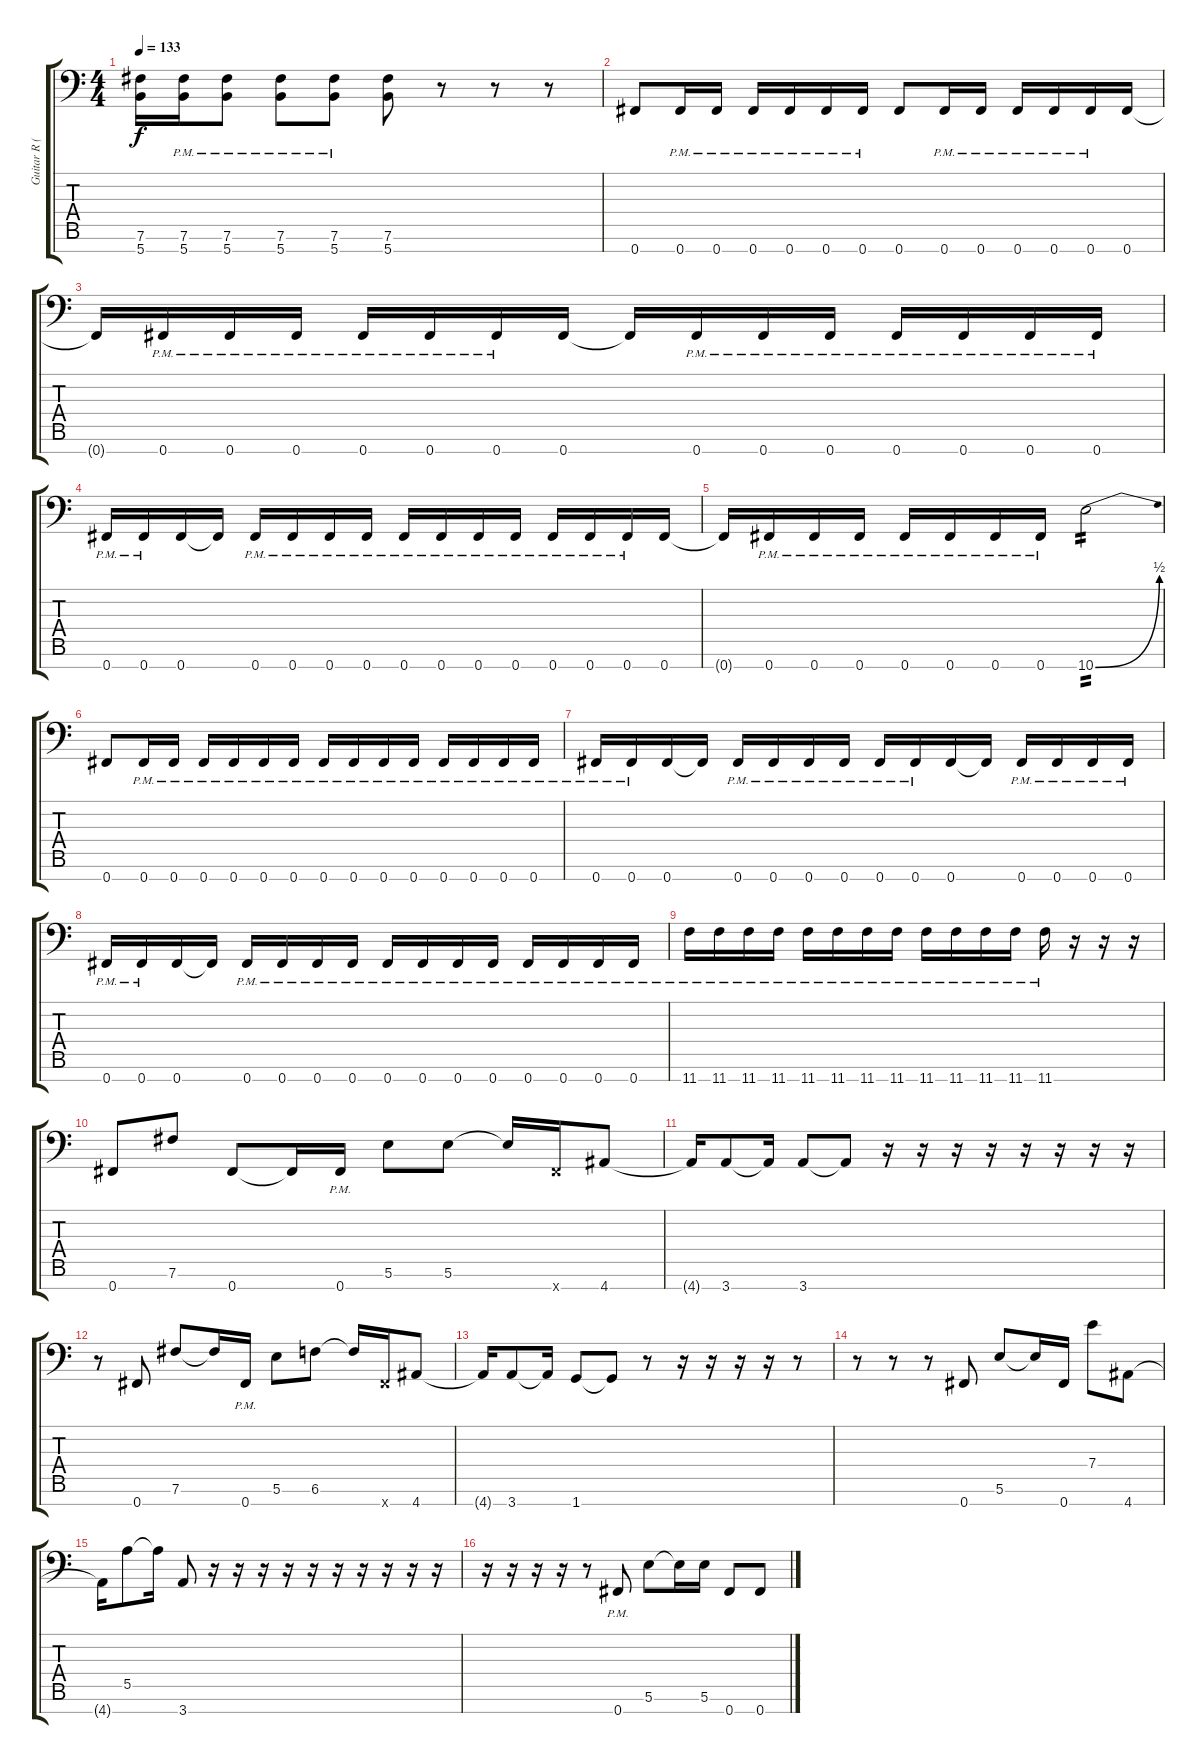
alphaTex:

\track ("Guitar R (Bottom 7)" "Guitar R (") {instrument distortionguitar}
\staff {score tabs}
\tuning (B3 G3 D3 A2 E2 B1 Gb1) {hide}
\ts (4 4)
\tempo 133
\clef f4
\ks c
(7.6{t} 5.7{t}).16{dy f} (7.6{pm} 5.7{pm}).16 (7.6{pm} 5.7{pm}).8 (7.6{pm} 5.7{pm}).8 (7.6{pm} 5.7{pm}).8 (7.6 5.7).8 r.8 r.8 r.8 |
0.7.8 0.7{pm}.16 0.7{pm}.16 0.7{pm}.16 0.7{pm}.16 0.7{pm}.16 0.7{pm}.16 0.7.8 0.7{pm}.16 0.7{pm}.16 0.7{pm}.16 0.7{pm}.16 0.7{pm}.16 0.7.16 |
0.7{t}.16 0.7{pm}.16 0.7{pm}.16 0.7{pm}.16 0.7{pm}.16 0.7{pm}.16 0.7{pm}.16 0.7.16 0.7{t}.16 0.7{pm}.16 0.7{pm}.16 0.7{pm}.16 0.7{pm}.16 0.7{pm}.16 0.7{pm}.16 0.7{pm}.16 |
0.7{pm}.16 0.7{pm}.16 0.7.16 0.7{t}.16 0.7{pm}.16 0.7{pm}.16 0.7{pm}.16 0.7{pm}.16 0.7{pm}.16 0.7{pm}.16 0.7{pm}.16 0.7{pm}.16 0.7{pm}.16 0.7{pm}.16 0.7{pm}.16 0.7.16 |
0.7{t}.16 0.7{pm}.16 0.7{pm}.16 0.7{pm}.16 0.7{pm}.16 0.7{pm}.16 0.7{pm}.16 0.7{pm}.16 10.7{be (bend 0 0 60 2)}.2{tp 2} |
0.7.8 0.7{pm}.16 0.7{pm}.16 0.7{pm}.16 0.7{pm}.16 0.7{pm}.16 0.7{pm}.16 0.7{pm}.16 0.7{pm}.16 0.7{pm}.16 0.7{pm}.16 0.7{pm}.16 0.7{pm}.16 0.7{pm}.16 0.7{pm}.16 |
0.7{pm}.16 0.7{pm}.16 0.7.16 0.7{t}.16 0.7{pm}.16 0.7{pm}.16 0.7{pm}.16 0.7{pm}.16 0.7{pm}.16 0.7{pm}.16 0.7.16 0.7{t}.16 0.7{pm}.16 0.7{pm}.16 0.7{pm}.16 0.7{pm}.16 |
0.7{pm}.16 0.7{pm}.16 0.7.16 0.7{t}.16 0.7{pm}.16 0.7{pm}.16 0.7{pm}.16 0.7{pm}.16 0.7{pm}.16 0.7{pm}.16 0.7{pm}.16 0.7{pm}.16 0.7{pm}.16 0.7{pm}.16 0.7{pm}.16 0.7{pm}.16 |
11.7{pm}.16 11.7{pm}.16 11.7{pm}.16 11.7{pm}.16 11.7{pm}.16 11.7{pm}.16 11.7{pm}.16 11.7{pm}.16 11.7{pm}.16 11.7{pm}.16 11.7{pm}.16 11.7{pm}.16 11.7{pm}.16 r.16 r.16 r.16 |
0.7.8 7.6.8 0.7.8 0.7{t}.16 0.7{pm}.16 5.6.8 5.6.8 5.6{t}.16 0.7{x}.16 4.7.8 |
4.7{t}.16 3.7.8 3.7{t}.16 3.7.8 3.7{t}.8 r.16 r.16 r.16 r.16 r.16 r.16 r.16 r.16 |
r.8 0.7.8 7.6.8 7.6{t}.16 0.7{pm}.16 5.6.8 6.6.8 6.6{t}.16 0.7{x}.16 4.7.8 |
4.7{t}.16 3.7.8 3.7{t}.16 1.7.8 1.7{t}.8 r.8 r.16 r.16 r.16 r.16 r.8 |
r.8 r.8 r.8 0.7.8 5.6.8 5.6{t}.16 0.7.16 7.4.8 4.7.8 |
4.7{t}.16 5.5.8 5.5{t}.16 3.7.8 r.16 r.16 r.16 r.16 r.16 r.16 r.16 r.16 r.16 r.16 |
r.16 r.16 r.16 r.16 r.8 0.7{pm}.8 5.6.8 5.6{t}.16 5.6.16 0.7.8 0.7.8
